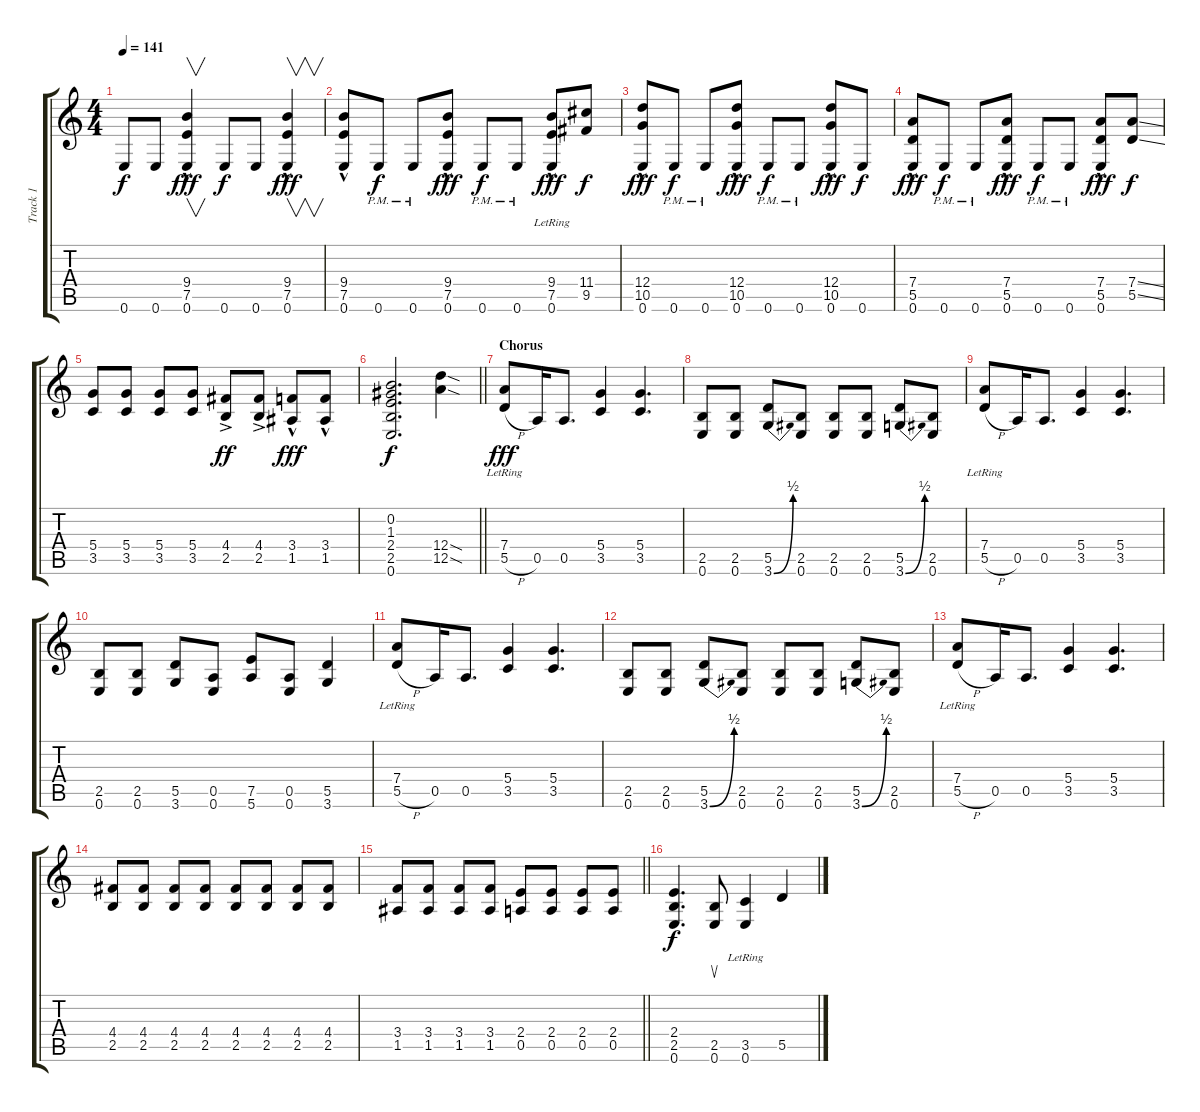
\track ("Track 1" "Track 1") {instrument overdrivenguitar}
\staff {score tabs}
\tuning (E4 B3 G3 D3 A2 E2) {hide}
\ts (4 4)
\tempo 141
\clef g2
\ks c
0.6.8{dy f} 0.6.8 (9.4 7.5 0.6{hac}).4{v dy fff} 0.6.8{dy f} 0.6.8 (9.4 7.5 0.6{hac}).4{v dy fff} |
(9.4 7.5 0.6{hac}).8 0.6{pm}.8{dy f} 0.6{pm}.8 (9.4 7.5 0.6{hac}).8{dy fff} 0.6{pm}.8{dy f} 0.6{pm}.8 (9.4 7.5{hac} 0.6{lr}).8{dy fff} (11.4 9.5).8{dy f} |
(12.4 10.5 0.6{hac}).8{dy fff} 0.6{pm}.8{dy f} 0.6{pm}.8 (12.4 10.5 0.6{hac}).8{dy fff} 0.6{pm}.8{dy f} 0.6{pm}.8 (12.4 10.5 0.6{hac}).8{dy fff} 0.6.8{dy f} |
(7.4 5.5 0.6{hac}).8{dy fff} 0.6{pm}.8{dy f} 0.6{pm}.8 (7.4 5.5 0.6{hac}).8{dy fff} 0.6{pm}.8{dy f} 0.6{pm}.8 (7.4 5.5 0.6{hac}).8{dy fff} (7.4{ss} 5.5{ss}).8{dy f} |
(5.4 3.5).8 (5.4 3.5).8 (5.4 3.5).8 (5.4 3.5).8 (4.4{ac} 2.5{ac}).8{dy ff} (4.4{ac} 2.5{ac}).8 (3.4{hac} 1.5{hac}).8{dy fff} (3.4{hac} 1.5{hac}).8 |
\barLineRight lightlight
(0.2 1.3 2.4 2.5 0.6).2{d dy f} (12.4{sod} 12.5{sod}).4 |
\section ("" "Chorus")
(7.4{lr} 5.5{h}).8{dy fff} 0.5.16 0.5.8{d} (5.4 3.5).4 (5.4 3.5).4{d} |
(2.5 0.6).8 (2.5 0.6).8 (5.5 3.6{be (bend 0 0 60 2)}).8 (2.5 0.6).8 (2.5 0.6).8 (2.5 0.6).8 (5.5 3.6{be (bend 0 0 60 2)}).8 (2.5 0.6).8 |
(7.4{lr} 5.5{h}).8 0.5.16 0.5.8{d} (5.4 3.5).4 (5.4 3.5).4{d} |
(2.5 0.6).8 (2.5 0.6).8 (5.5 3.6).8 (0.5 0.6).8 (7.5 5.6).8 (0.5 0.6).8 (5.5 3.6).4 |
(7.4{lr} 5.5{h}).8 0.5.16 0.5.8{d} (5.4 3.5).4 (5.4 3.5).4{d} |
(2.5 0.6).8 (2.5 0.6).8 (5.5 3.6{be (bend 0 0 60 2)}).8 (2.5 0.6).8 (2.5 0.6).8 (2.5 0.6).8 (5.5 3.6{be (bend 0 0 60 2)}).8 (2.5 0.6).8 |
(7.4{lr} 5.5{h}).8 0.5.16 0.5.8{d} (5.4 3.5).4 (5.4 3.5).4{d} |
(4.4 2.5).8 (4.4 2.5).8 (4.4 2.5).8 (4.4 2.5).8 (4.4 2.5).8 (4.4 2.5).8 (4.4 2.5).8 (4.4 2.5).8 |
\barLineRight lightlight
(3.4 1.5).8 (3.4 1.5).8 (3.4 1.5).8 (3.4 1.5).8 (2.4 0.5).8 (2.4 0.5).8 (2.4 0.5).8 (2.4 0.5).8 |
(2.4 2.5 0.6).4{d dy f} (2.5 0.6).8{su} (3.5 0.6{lr}).4 5.5.4
